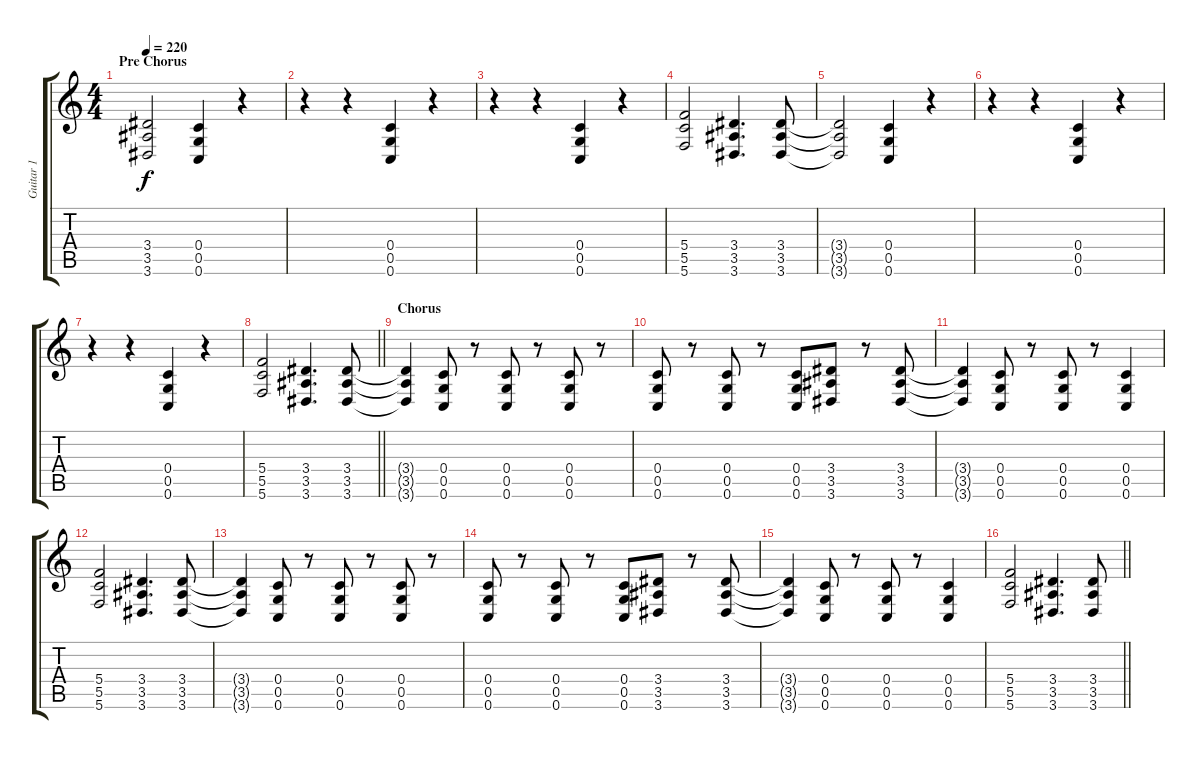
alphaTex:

\track ("Guitar 1" "Guitar 1") {instrument distortionguitar}
\staff {score tabs}
\tuning (D4 A3 F3 C3 G2 C2) {hide}
\ts (4 4)
\section ("" "Pre Chorus")
\tempo 220
\clef g2
\ks c
(3.4{t} 3.5{t} 3.6{t}).2{dy f} (0.4 0.5 0.6).4 r.4 |
r.4 r.4 (0.4 0.5 0.6).4 r.4 |
r.4 r.4 (0.4 0.5 0.6).4 r.4 |
(5.4 5.5 5.6).2 (3.4 3.5 3.6).4{d} (3.4 3.5 3.6).8 |
(3.4{t} 3.5{t} 3.6{t}).2 (0.4 0.5 0.6).4 r.4 |
r.4 r.4 (0.4 0.5 0.6).4 r.4 |
r.4 r.4 (0.4 0.5 0.6).4 r.4 |
\barLineRight lightlight
(5.4 5.5 5.6).2 (3.4 3.5 3.6).4{d} (3.4 3.5 3.6).8 |
\section ("" "Chorus")
(3.4{t} 3.5{t} 3.6{t}).4 (0.4 0.5 0.6).8 r.8 (0.4 0.5 0.6).8 r.8 (0.4 0.5 0.6).8 r.8 |
(0.4 0.5 0.6).8 r.8 (0.4 0.5 0.6).8 r.8 (0.4 0.5 0.6).8 (3.4 3.5 3.6).8 r.8 (3.4 3.5 3.6).8 |
(3.4{t} 3.5{t} 3.6{t}).4 (0.4 0.5 0.6).8 r.8 (0.4 0.5 0.6).8 r.8 (0.4 0.5 0.6).4 |
(5.4 5.5 5.6).2 (3.4 3.5 3.6).4{d} (3.4 3.5 3.6).8 |
(3.4{t} 3.5{t} 3.6{t}).4 (0.4 0.5 0.6).8 r.8 (0.4 0.5 0.6).8 r.8 (0.4 0.5 0.6).8 r.8 |
(0.4 0.5 0.6).8 r.8 (0.4 0.5 0.6).8 r.8 (0.4 0.5 0.6).8 (3.4 3.5 3.6).8 r.8 (3.4 3.5 3.6).8 |
(3.4{t} 3.5{t} 3.6{t}).4 (0.4 0.5 0.6).8 r.8 (0.4 0.5 0.6).8 r.8 (0.4 0.5 0.6).4 |
\barLineRight lightlight
(5.4 5.5 5.6).2 (3.4 3.5 3.6).4{d} (3.4 3.5 3.6).8
